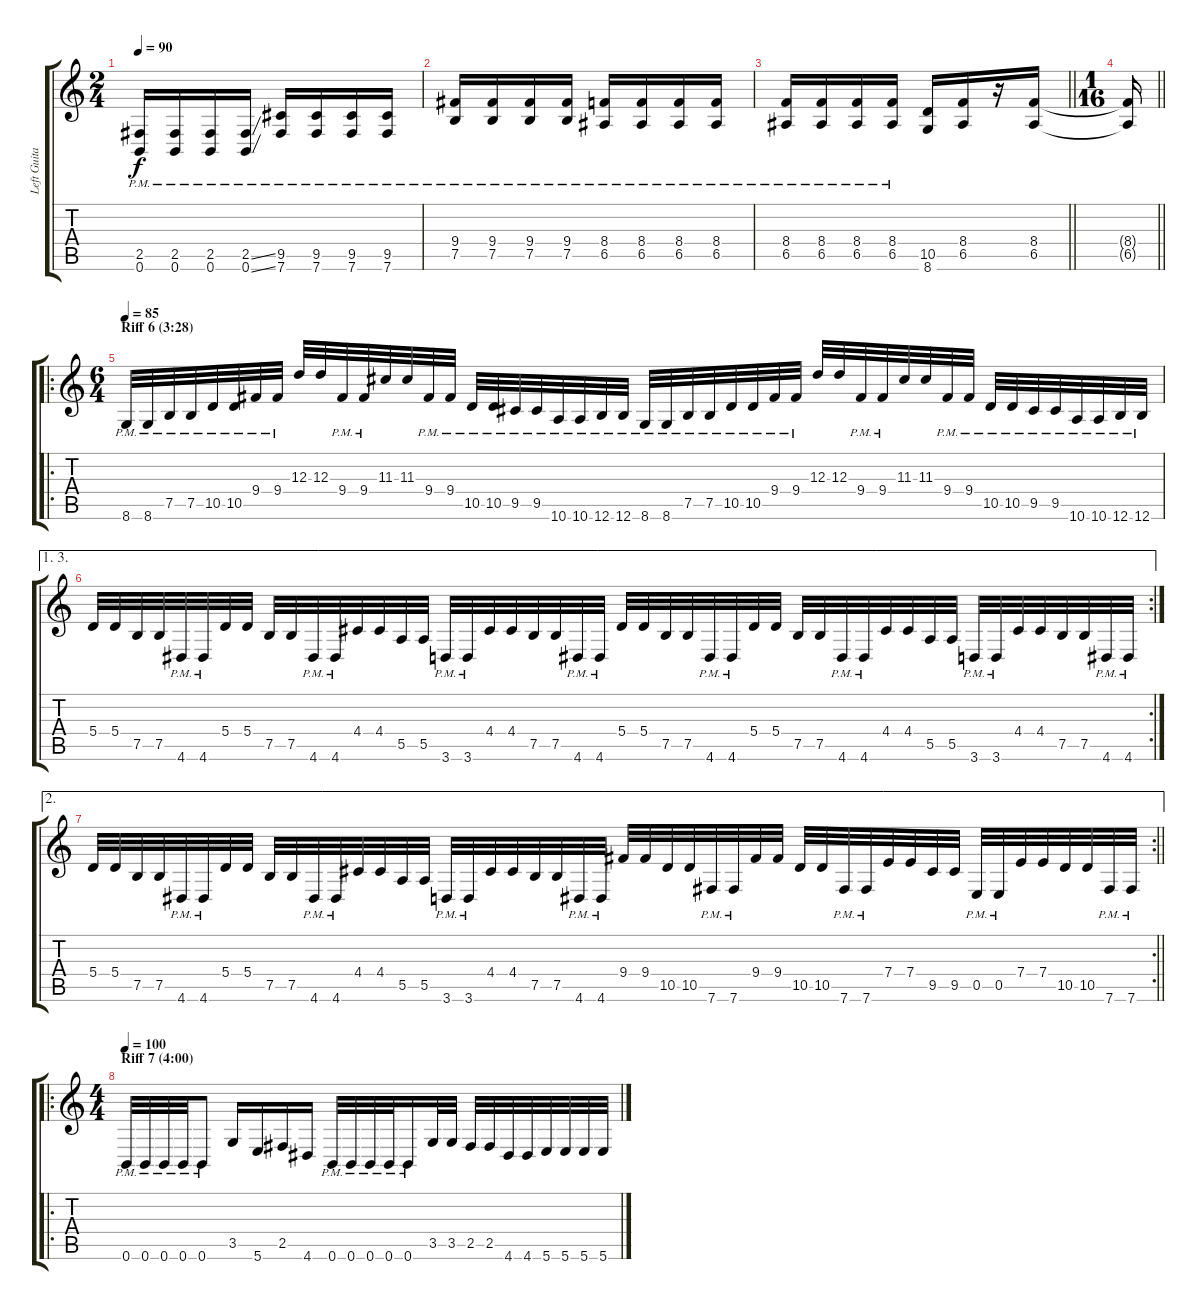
\track ("Left Guitar" "Left Guita") {instrument distortionguitar}
\staff {score tabs}
\tuning (B3 Gb3 D3 A2 E2 B1) {hide}
\ts (2 4)
\tempo 90
\clef g2
\ks c
(2.5{pm} 0.6{pm}).16{dy f} (2.5{pm} 0.6{pm}).16 (2.5{pm} 0.6{pm}).16 (2.5{ss pm} 0.6{ss pm}).16 (9.5{pm} 7.6{pm}).16 (9.5{pm} 7.6{pm}).16 (9.5{pm} 7.6{pm}).16 (9.5{pm} 7.6{pm}).16 |
(9.4{pm} 7.5{pm}).16 (9.4{pm} 7.5{pm}).16 (9.4{pm} 7.5{pm}).16 (9.4{pm} 7.5{pm}).16 (8.4{pm} 6.5{pm}).16 (8.4{pm} 6.5{pm}).16 (8.4{pm} 6.5{pm}).16 (8.4{pm} 6.5{pm}).16 |
\barLineRight lightlight
(8.4{pm} 6.5{pm}).16 (8.4{pm} 6.5{pm}).16 (8.4{pm} 6.5{pm}).16 (8.4{pm} 6.5{pm}).16 (10.5 8.6).16 (8.4 6.5).16 r.16 (8.4 6.5).16 |
\ts (1 16)
\barLineRight lightlight
(8.4{t} 6.5{t}).16 |
\ro
\ts (6 4)
\section ("" "Riff 6 (3:28)")
\tempo 85
8.6{pm}.32 8.6{pm}.32 7.5{pm}.32 7.5{pm}.32 10.5{pm}.32 10.5{pm}.32 9.4{pm}.32 9.4{pm}.32 12.3.32 12.3.32 9.4{pm}.32 9.4{pm}.32 11.3.32 11.3.32 9.4{pm}.32 9.4{pm}.32 10.5{pm}.32 10.5{pm}.32 9.5{pm}.32 9.5{pm}.32 10.6{pm}.32 10.6{pm}.32 12.6{pm}.32 12.6{pm}.32 8.6{pm}.32 8.6{pm}.32 7.5{pm}.32 7.5{pm}.32 10.5{pm}.32 10.5{pm}.32 9.4{pm}.32 9.4{pm}.32 12.3.32 12.3.32 9.4{pm}.32 9.4{pm}.32 11.3.32 11.3.32 9.4{pm}.32 9.4{pm}.32 10.5{pm}.32 10.5{pm}.32 9.5{pm}.32 9.5{pm}.32 10.6{pm}.32 10.6{pm}.32 12.6{pm}.32 12.6{pm}.32 |
\ae (1 3)
\rc 2
5.4.32 5.4.32 7.5.32 7.5.32 4.6{pm}.32 4.6{pm}.32 5.4.32 5.4.32 7.5.32 7.5.32 4.6{pm}.32 4.6{pm}.32 4.4.32 4.4.32 5.5.32 5.5.32 3.6{pm}.32 3.6{pm}.32 4.4.32 4.4.32 7.5.32 7.5.32 4.6{pm}.32 4.6{pm}.32 5.4.32 5.4.32 7.5.32 7.5.32 4.6{pm}.32 4.6{pm}.32 5.4.32 5.4.32 7.5.32 7.5.32 4.6{pm}.32 4.6{pm}.32 4.4.32 4.4.32 5.5.32 5.5.32 3.6{pm}.32 3.6{pm}.32 4.4.32 4.4.32 7.5.32 7.5.32 4.6{pm}.32 4.6{pm}.32 |
\ae 2
\rc 2
\barLineRight lightlight
5.4.32 5.4.32 7.5.32 7.5.32 4.6{pm}.32 4.6{pm}.32 5.4.32 5.4.32 7.5.32 7.5.32 4.6{pm}.32 4.6{pm}.32 4.4.32 4.4.32 5.5.32 5.5.32 3.6{pm}.32 3.6{pm}.32 4.4.32 4.4.32 7.5.32 7.5.32 4.6{pm}.32 4.6{pm}.32 9.4.32 9.4.32 10.5.32 10.5.32 7.6{pm}.32 7.6{pm}.32 9.4.32 9.4.32 10.5.32 10.5.32 7.6{pm}.32 7.6{pm}.32 7.4.32 7.4.32 9.5.32 9.5.32 0.5{pm}.32 0.5{pm}.32 7.4.32 7.4.32 10.5.32 10.5.32 7.6{pm}.32 7.6{pm}.32 |
\ro
\ts (4 4)
\section ("" "Riff 7 (4:00)")
\tempo 100
0.6{pm}.32 0.6{pm}.32 0.6{pm}.32 0.6{pm}.32 0.6{pm}.8 3.5.16 5.6.16 2.5.16 4.6.16 0.6{pm}.32 0.6{pm}.32 0.6{pm}.32 0.6{pm}.32 0.6{pm}.16 3.5.32 3.5.32 2.5.32 2.5.32 4.6.32 4.6.32 5.6.32 5.6.32 5.6.32 5.6.32
